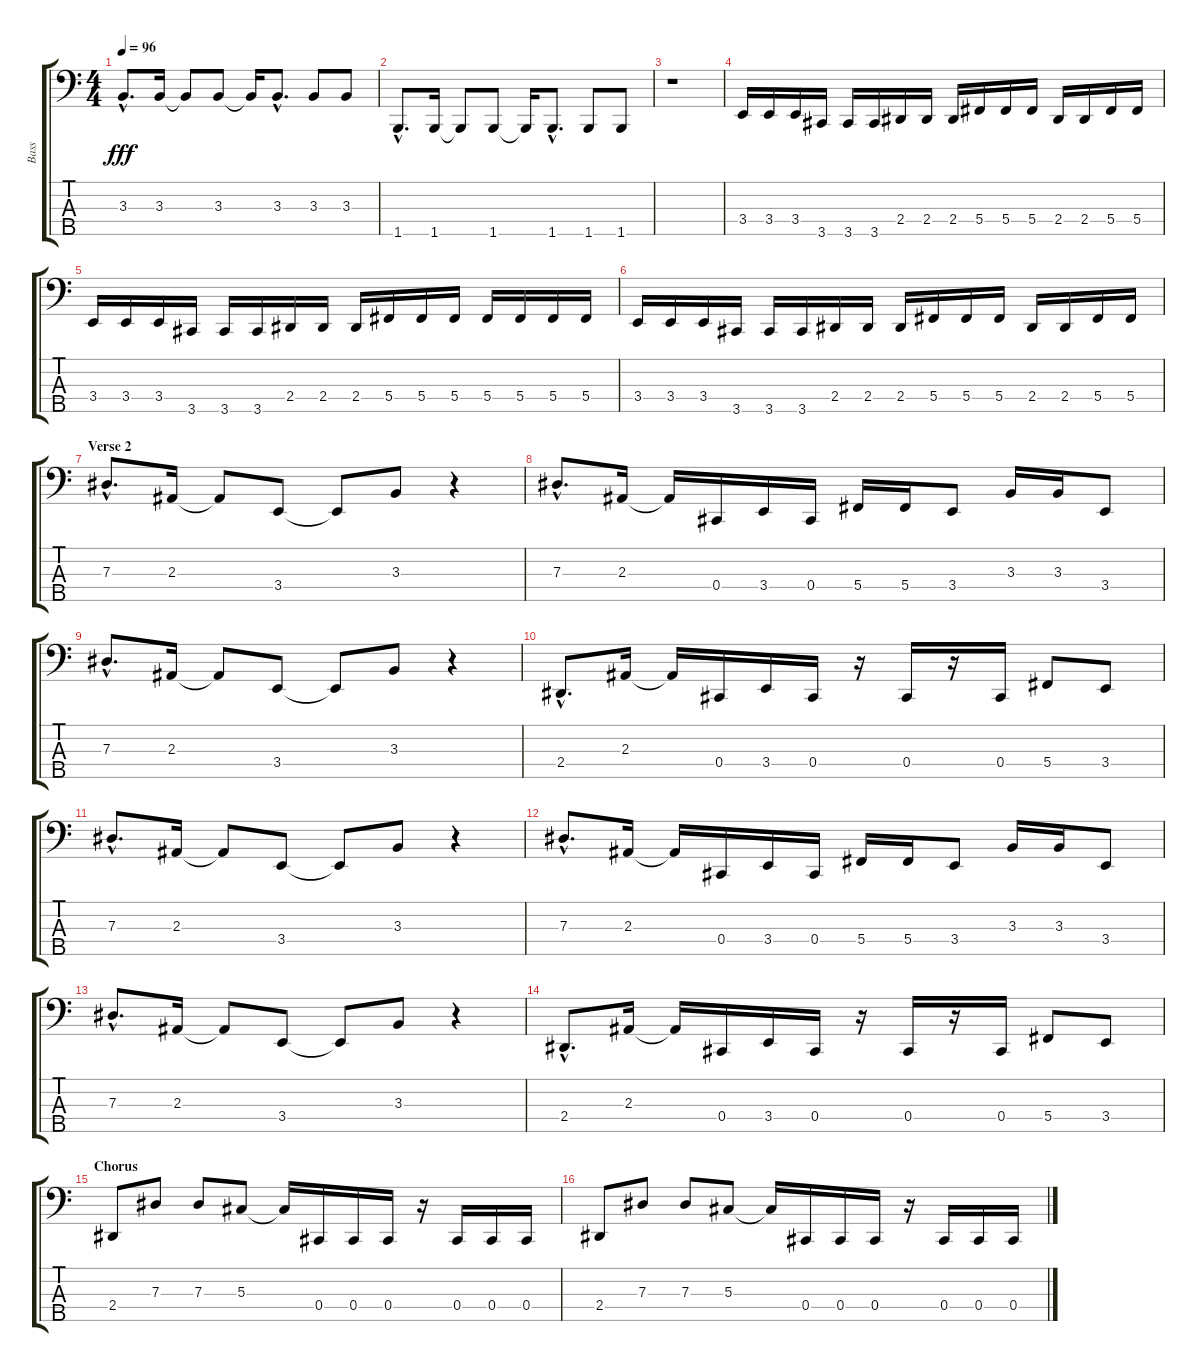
\track ("Bass" "Bass") {instrument electricbassfinger}
\staff {score tabs}
\tuning (Gb2 Db2 Ab1 Db1 Bb0) {hide}
\ts (4 4)
\tempo 96
\clef f4
\ks c
3.3{hac}.8{d dy fff} 3.3.16 3.3{t}.8 3.3.8 3.3{t}.16 3.3{hac}.8{d} 3.3.8 3.3.8 |
1.5{hac}.8{d} 1.5.16 1.5{t}.8 1.5.8 1.5{t}.16 1.5{hac}.8{d} 1.5.8 1.5.8 |
r.1 |
3.4.16 3.4.16 3.4.16 3.5.16 3.5.16 3.5.16 2.4.16 2.4.16 2.4.16 5.4.16 5.4.16 5.4.16 2.4.16 2.4.16 5.4.16 5.4.16 |
3.4.16 3.4.16 3.4.16 3.5.16 3.5.16 3.5.16 2.4.16 2.4.16 2.4.16 5.4.16 5.4.16 5.4.16 5.4.16 5.4.16 5.4.16 5.4.16 |
3.4.16 3.4.16 3.4.16 3.5.16 3.5.16 3.5.16 2.4.16 2.4.16 2.4.16 5.4.16 5.4.16 5.4.16 2.4.16 2.4.16 5.4.16 5.4.16 |
\section ("" "Verse 2")
7.3{hac}.8{d} 2.3.16 2.3{t}.8 3.4.8 3.4{t}.8 3.3.8 r.4 |
7.3{hac}.8{d} 2.3.16 2.3{t}.16 0.4.16 3.4.16 0.4.16 5.4.16 5.4.16 3.4.8 3.3.16 3.3.16 3.4.8 |
7.3{hac}.8{d} 2.3.16 2.3{t}.8 3.4.8 3.4{t}.8 3.3.8 r.4 |
2.4{hac}.8{d} 2.3.16 2.3{t}.16 0.4.16 3.4.16 0.4.16 r.16 0.4.16 r.16 0.4.16 5.4.8 3.4.8 |
7.3{hac}.8{d} 2.3.16 2.3{t}.8 3.4.8 3.4{t}.8 3.3.8 r.4 |
7.3{hac}.8{d} 2.3.16 2.3{t}.16 0.4.16 3.4.16 0.4.16 5.4.16 5.4.16 3.4.8 3.3.16 3.3.16 3.4.8 |
7.3{hac}.8{d} 2.3.16 2.3{t}.8 3.4.8 3.4{t}.8 3.3.8 r.4 |
2.4{hac}.8{d} 2.3.16 2.3{t}.16 0.4.16 3.4.16 0.4.16 r.16 0.4.16 r.16 0.4.16 5.4.8 3.4.8 |
\section ("" "Chorus")
2.4.8 7.3.8 7.3.8 5.3.8 5.3{t}.16 0.4.16 0.4.16 0.4.16 r.16 0.4.16 0.4.16 0.4.16 |
2.4.8 7.3.8 7.3.8 5.3.8 5.3{t}.16 0.4.16 0.4.16 0.4.16 r.16 0.4.16 0.4.16 0.4.16
